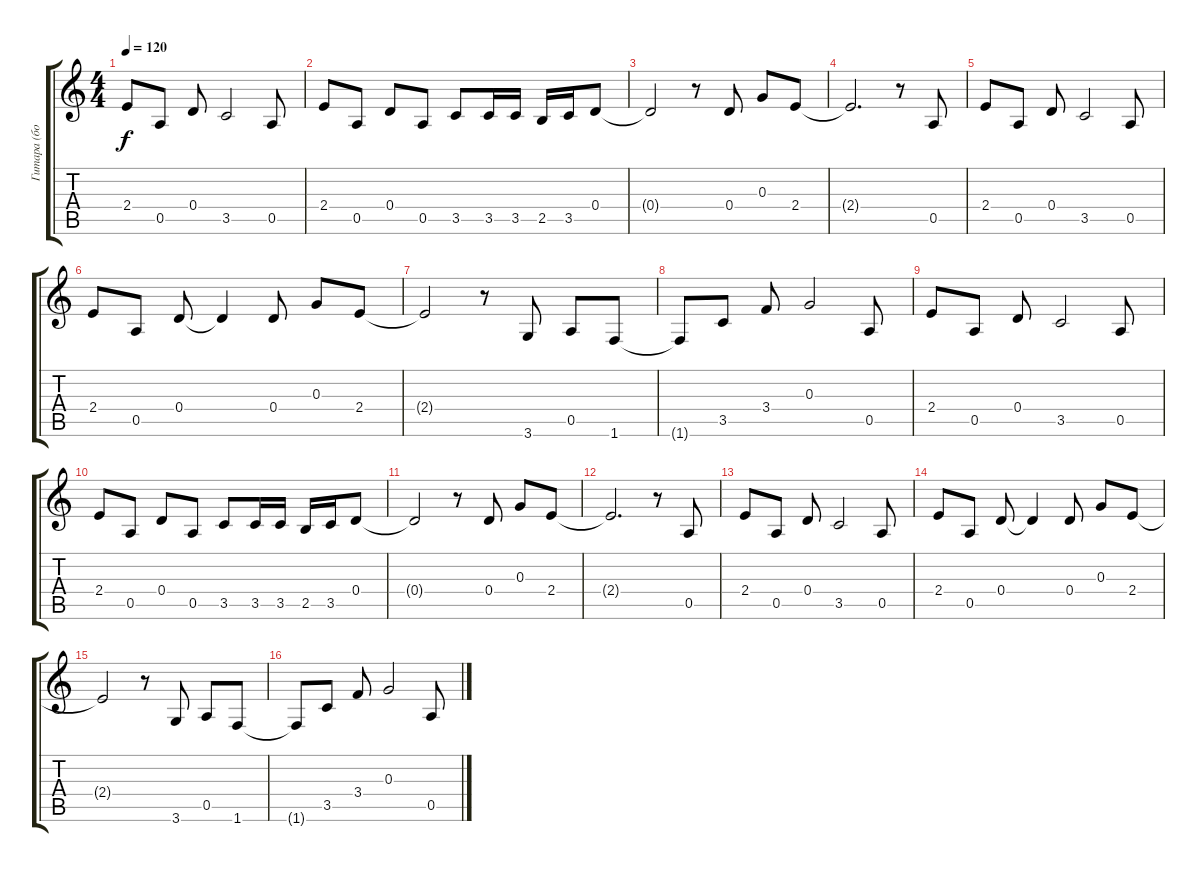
\track ("Гитара (бонус)" "Гитара (бо") {instrument electricguitarclean}
\staff {score tabs}
\tuning (E4 B3 G3 D3 A2 E2) {hide}
\ts (4 4)
\tempo 120
\clef g2
\ks c
2.4.8{dy f} 0.5.8 0.4.8 3.5.2 0.5.8 |
2.4.8 0.5.8 0.4.8 0.5.8 3.5.8 3.5.16 3.5.16 2.5.16 3.5.16 0.4.8 |
0.4{t}.2 r.8 0.4.8 0.3.8 2.4.8 |
2.4{t}.2{d} r.8 0.5.8 |
2.4.8 0.5.8 0.4.8 3.5.2 0.5.8 |
2.4.8 0.5.8 0.4.8 0.4{t}.4 0.4.8 0.3.8 2.4.8 |
2.4{t}.2 r.8 3.6.8 0.5.8 1.6.8 |
1.6{t}.8 3.5.8 3.4.8 0.3.2 0.5.8 |
2.4.8 0.5.8 0.4.8 3.5.2 0.5.8 |
2.4.8 0.5.8 0.4.8 0.5.8 3.5.8 3.5.16 3.5.16 2.5.16 3.5.16 0.4.8 |
0.4{t}.2 r.8 0.4.8 0.3.8 2.4.8 |
2.4{t}.2{d} r.8 0.5.8 |
2.4.8 0.5.8 0.4.8 3.5.2 0.5.8 |
2.4.8 0.5.8 0.4.8 0.4{t}.4 0.4.8 0.3.8 2.4.8 |
2.4{t}.2 r.8 3.6.8 0.5.8 1.6.8 |
1.6{t}.8 3.5.8 3.4.8 0.3.2 0.5.8
